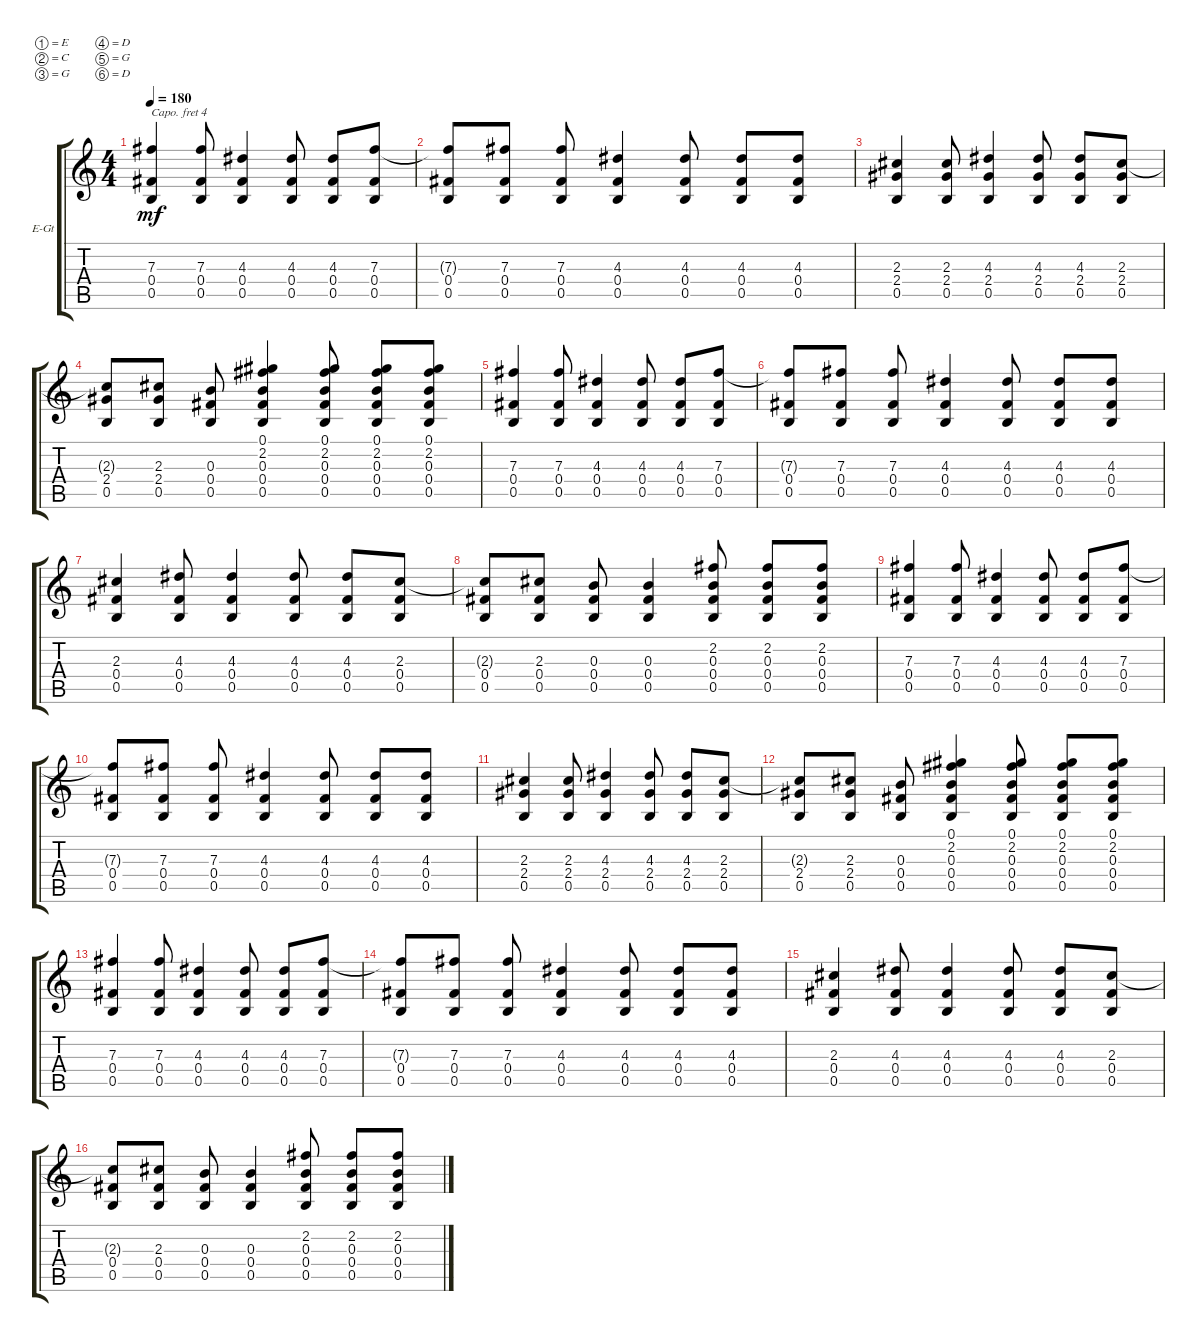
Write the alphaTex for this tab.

\defaultSystemsLayout 4
\bracketExtendMode groupsimilarinstruments
\firstSystemTrackNameOrientation horizontal
\otherSystemsTrackNameOrientation horizontal
\track ("Гитара (Кирилл)" "E-Gt") {instrument overdrivenguitar}
\staff {score tabs}
\capo 4
\tuning (E4 C4 G3 D3 G2 D2)
\ts (4 4)
\tempo 180
\clef g2
\ks c
(7.3 0.4 0.5).4{dy mf} (7.3 0.4 0.5).8 (4.3 0.4 0.5).4 (4.3 0.4 0.5).8 (4.3 0.4 0.5).8 (7.3 0.4 0.5).8 |
(7.3{t} 0.4 0.5).8 (7.3 0.4 0.5).8 (7.3 0.4 0.5).8 (4.3 0.4 0.5).4 (4.3 0.4 0.5).8 (4.3 0.4 0.5).8 (4.3 0.4 0.5).8 |
(2.3 2.4 0.5).4 (2.3 2.4 0.5).8 (4.3 2.4 0.5).4 (4.3 2.4 0.5).8 (4.3 2.4 0.5).8 (2.3 2.4 0.5).8 |
(2.3{t} 2.4 0.5).8 (2.3 2.4 0.5).8 (0.3 0.5 0.4).8 (0.3 0.4 0.5 0.1 2.2).4 (0.3 2.2 0.4 0.5 0.1).8 (0.3 2.2 0.4 0.5 0.1).8 (0.3 2.2 0.4 0.5 0.1).8 |
(7.3 0.4 0.5).4 (7.3 0.4 0.5).8 (4.3 0.4 0.5).4 (4.3 0.4 0.5).8 (4.3 0.4 0.5).8 (7.3 0.4 0.5).8 |
(7.3{t} 0.4 0.5).8 (7.3 0.4 0.5).8 (7.3 0.4 0.5).8 (4.3 0.4 0.5).4 (4.3 0.4 0.5).8 (4.3 0.4 0.5).8 (4.3 0.4 0.5).8 |
(2.3 0.4 0.5).4 (4.3 0.4 0.5).8 (4.3 0.4 0.5).4 (4.3 0.4 0.5).8 (4.3 0.4 0.5).8 (2.3 0.4 0.5).8 |
(2.3{t} 0.4 0.5).8 (2.3 0.4 0.5).8 (0.3 0.4 0.5).8 (0.3 0.4 0.5).4 (0.3 2.2 0.4 0.5).8 (0.3 2.2 0.4 0.5).8 (0.3 2.2 0.4 0.5).8 |
(7.3 0.4 0.5).4 (7.3 0.4 0.5).8 (4.3 0.4 0.5).4 (4.3 0.4 0.5).8 (4.3 0.4 0.5).8 (7.3 0.4 0.5).8 |
(7.3{t} 0.4 0.5).8 (7.3 0.4 0.5).8 (7.3 0.4 0.5).8 (4.3 0.4 0.5).4 (4.3 0.4 0.5).8 (4.3 0.4 0.5).8 (4.3 0.4 0.5).8 |
(2.3 2.4 0.5).4 (2.3 2.4 0.5).8 (4.3 2.4 0.5).4 (4.3 2.4 0.5).8 (4.3 2.4 0.5).8 (2.3 2.4 0.5).8 |
(2.3{t} 2.4 0.5).8 (2.3 2.4 0.5).8 (0.3 0.5 0.4).8 (0.3 0.4 0.5 0.1 2.2).4 (0.3 2.2 0.4 0.5 0.1).8 (0.3 2.2 0.4 0.5 0.1).8 (0.3 2.2 0.4 0.5 0.1).8 |
(7.3 0.4 0.5).4 (7.3 0.4 0.5).8 (4.3 0.4 0.5).4 (4.3 0.4 0.5).8 (4.3 0.4 0.5).8 (7.3 0.4 0.5).8 |
(7.3{t} 0.4 0.5).8 (7.3 0.4 0.5).8 (7.3 0.4 0.5).8 (4.3 0.4 0.5).4 (4.3 0.4 0.5).8 (4.3 0.4 0.5).8 (4.3 0.4 0.5).8 |
(2.3 0.4 0.5).4 (4.3 0.4 0.5).8 (4.3 0.4 0.5).4 (4.3 0.4 0.5).8 (4.3 0.4 0.5).8 (2.3 0.4 0.5).8 |
(2.3{t} 0.4 0.5).8 (2.3 0.4 0.5).8 (0.3 0.4 0.5).8 (0.3 0.4 0.5).4 (0.3 2.2 0.4 0.5).8 (0.3 2.2 0.4 0.5).8 (0.3 2.2 0.4 0.5).8
